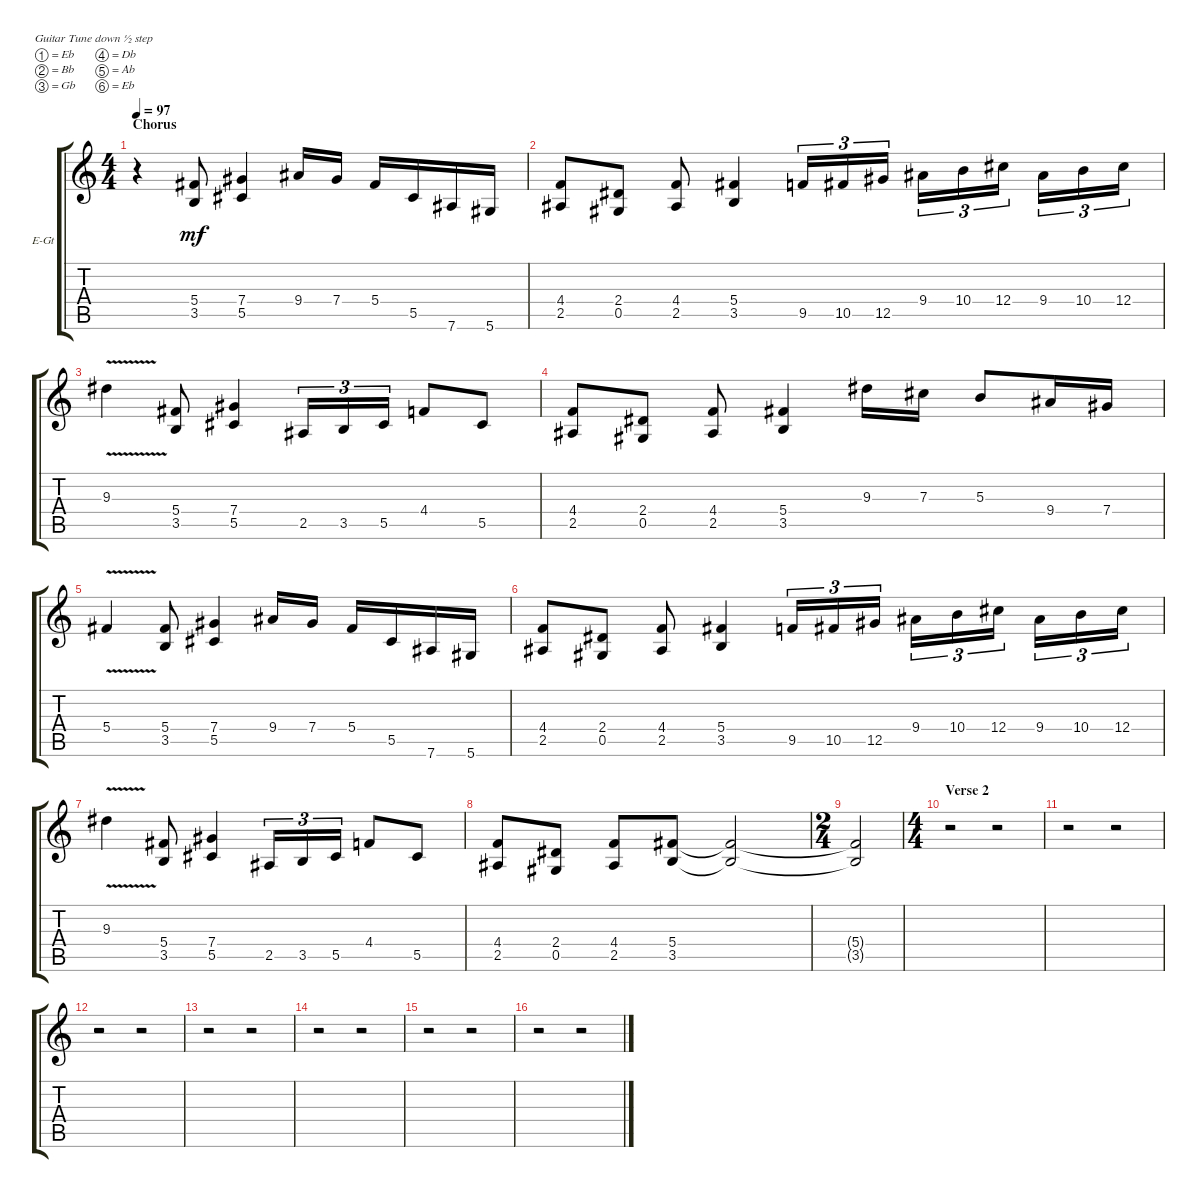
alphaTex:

\bracketExtendMode groupsimilarinstruments
\firstSystemTrackNameOrientation horizontal
\otherSystemsTrackNameOrientation horizontal
\track ("Paul Gilbert" "E-Gt") {instrument distortionguitar}
\staff {score tabs}
\tuning (Eb4 Bb3 Gb3 Db3 Ab2 Eb2)
\ts (4 4)
\section ("" "Chorus")
\tempo 97
\clef g2
\ks c
r.4{dy mf} (5.4 3.5).8 (7.4 5.5).4 9.4.16 7.4.16 5.4.16 5.5.16 7.6.16 5.6.16 |
(4.4 2.5).8 (2.4 0.5).8 (4.4 2.5).8 (5.4 3.5).4 9.5.16{tu (3 2)} 10.5.16{tu (3 2)} 12.5.16{tu (3 2)} 9.4.16{tu (3 2)} 10.4.16{tu (3 2)} 12.4.16{tu (3 2)} 9.4.16{tu (3 2)} 10.4.16{tu (3 2)} 12.4.16{tu (3 2)} |
9.3{v}.4 (5.4 3.5).8 (7.4 5.5).4 2.5.16{tu (3 2)} 3.5.16{tu (3 2)} 5.5.16{tu (3 2)} 4.4.8 5.5.8 |
(4.4 2.5).8 (2.4 0.5).8 (4.4 2.5).8 (5.4 3.5).4 9.3.16 7.3.16 5.3.8 9.4.16 7.4.16 |
5.4{v}.4 (5.4 3.5).8 (7.4 5.5).4 9.4.16 7.4.16 5.4.16 5.5.16 7.6.16 5.6.16 |
(4.4 2.5).8 (2.4 0.5).8 (4.4 2.5).8 (5.4 3.5).4 9.5.16{tu (3 2)} 10.5.16{tu (3 2)} 12.5.16{tu (3 2)} 9.4.16{tu (3 2)} 10.4.16{tu (3 2)} 12.4.16{tu (3 2)} 9.4.16{tu (3 2)} 10.4.16{tu (3 2)} 12.4.16{tu (3 2)} |
9.3{v}.4 (5.4 3.5).8 (7.4 5.5).4 2.5.16{tu (3 2)} 3.5.16{tu (3 2)} 5.5.16{tu (3 2)} 4.4.8 5.5.8 |
(4.4 2.5).8 (2.4 0.5).8 (4.4 2.5).8 (5.4 3.5).8 (5.4{t} 3.5{t}).2 |
\ts (2 4)
(5.4{t} 3.5{t}).2 |
\ts (4 4)
\section ("" "Verse 2")
r.2 r.2 |
r.2 r.2 |
r.2 r.2 |
r.2 r.2 |
r.2 r.2 |
r.2 r.2 |
r.2 r.2
